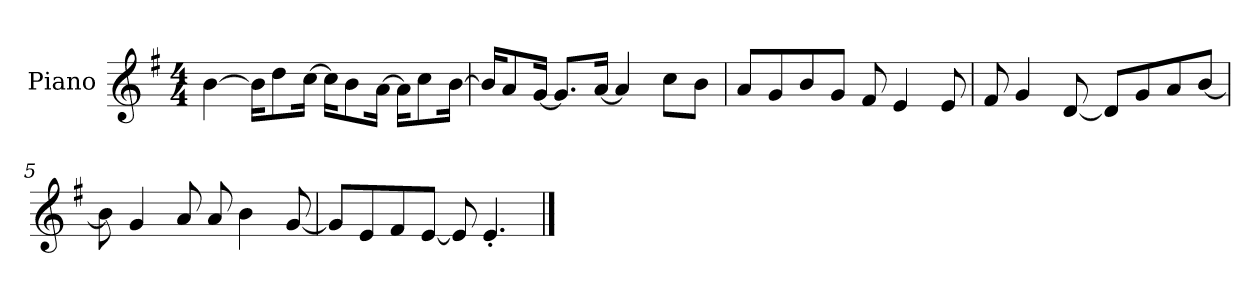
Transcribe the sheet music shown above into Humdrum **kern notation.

**kern
*part1
*staff1
*I"Piano
*I'P-no
*clefG2
*k[f#]
*M4/4
*MM90
=1
[4b\
16b\KL]
8dd\
[16cc\Jk
16cc\KL]
8b\
[16a\Jk
16a\KL]
8cc\
[16b\Jk
=2
16b/KL]
8a/
[16g/Jk
8.g/L]
[16a/Jk
4a/]
8cc\L
8b\J
=3
8a/L
8g/
8b/
8g/J
8f#/
4e/
8e/
=4
8f#/
4g/
[8d/
8d/L]
8g/
8a/
[8b/J
!!LO:LB:g=z
=5
8b\]
4g/
8a/
8a/
4b\
[8g/
=6
8g/L]
8e/
8f#/
[8e/J
8e/]
4.e'/
==
*-
